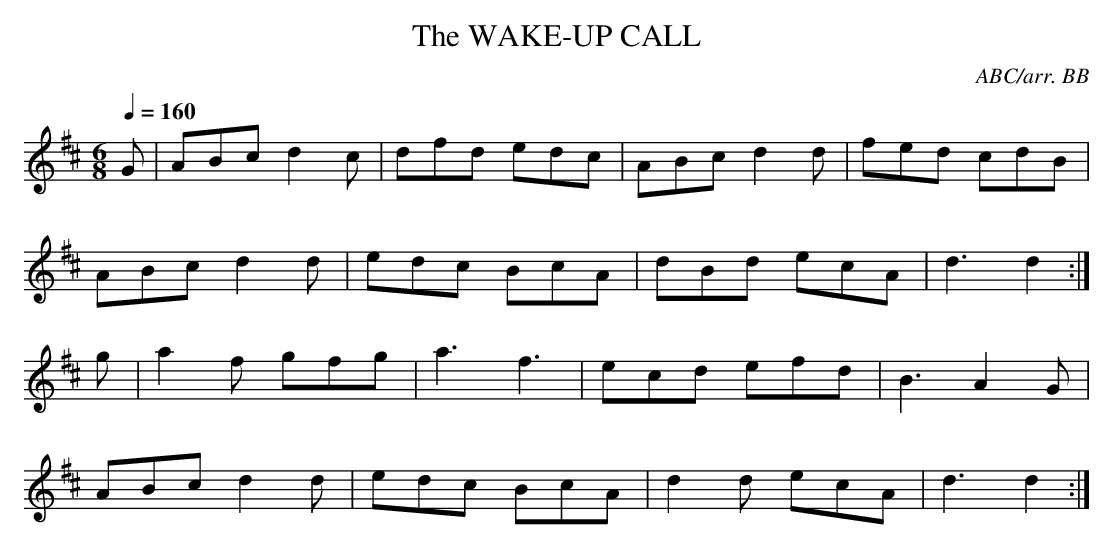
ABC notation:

X:1
T:WAKE-UP CALL, The
Q:1/4=160
C:ABC/arr. BB
M:6/8
L:1/8
K:D
G|ABc d2c|dfd edc|ABc d2d|fed cdB|
ABc d2d|edc BcA|dBd ecA|d3 d2 :|
g|a2f gfg|a3 f3|ecd efd|B3 A2G|
ABc d2d|edc BcA|d2d ecA|d3 d2 :|
